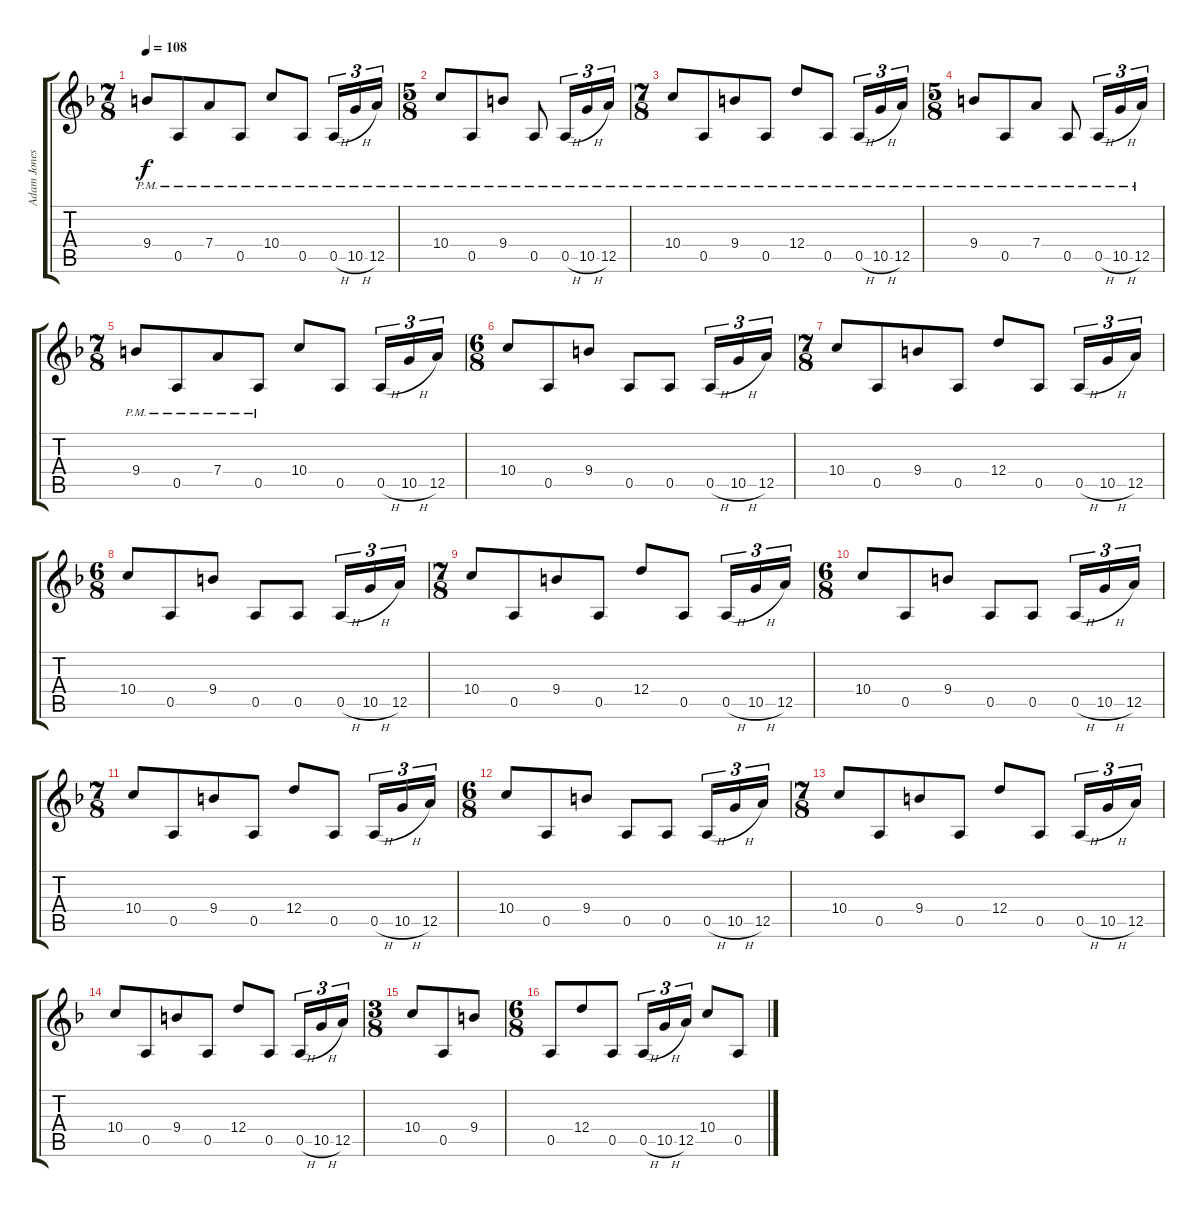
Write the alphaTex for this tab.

\track ("Adam Jones" "Adam Jones") {instrument overdrivenguitar}
\staff {score tabs}
\tuning (E4 B3 G3 D3 A2 D2) {hide}
\ts (7 8)
\tempo 108
\clef g2
\ks dminor
9.4{pm}.8{dy f} 0.5{pm}.8 7.4{pm}.8 0.5{pm}.8 10.4{pm}.8 0.5{pm}.8 0.5{h pm}.16{tu (3 2)} 10.5{h pm}.16{tu (3 2)} 12.5{pm}.16{tu (3 2)} |
\ts (5 8)
10.4{pm}.8 0.5{pm}.8 9.4{pm}.8 0.5{pm}.8 0.5{h pm}.16{tu (3 2)} 10.5{h pm}.16{tu (3 2)} 12.5{pm}.16{tu (3 2)} |
\ts (7 8)
10.4{pm}.8 0.5{pm}.8 9.4{pm}.8 0.5{pm}.8 12.4{pm}.8 0.5{pm}.8 0.5{h pm}.16{tu (3 2)} 10.5{h pm}.16{tu (3 2)} 12.5{pm}.16{tu (3 2)} |
\ts (5 8)
9.4{pm}.8 0.5{pm}.8 7.4{pm}.8 0.5{pm}.8 0.5{h pm}.16{tu (3 2)} 10.5{h pm}.16{tu (3 2)} 12.5{pm}.16{tu (3 2)} |
\ts (7 8)
9.4{pm}.8 0.5{pm}.8 7.4{pm}.8 0.5{pm}.8 10.4.8 0.5.8 0.5{h}.16{tu (3 2)} 10.5{h}.16{tu (3 2)} 12.5.16{tu (3 2)} |
\ts (6 8)
10.4.8 0.5.8 9.4.8 0.5.8 0.5.8 0.5{h}.16{tu (3 2)} 10.5{h}.16{tu (3 2)} 12.5.16{tu (3 2)} |
\ts (7 8)
10.4.8 0.5.8 9.4.8 0.5.8 12.4.8 0.5.8 0.5{h}.16{tu (3 2)} 10.5{h}.16{tu (3 2)} 12.5.16{tu (3 2)} |
\ts (6 8)
10.4.8 0.5.8 9.4.8 0.5.8 0.5.8 0.5{h}.16{tu (3 2)} 10.5{h}.16{tu (3 2)} 12.5.16{tu (3 2)} |
\ts (7 8)
10.4.8 0.5.8 9.4.8 0.5.8 12.4.8 0.5.8 0.5{h}.16{tu (3 2)} 10.5{h}.16{tu (3 2)} 12.5.16{tu (3 2)} |
\ts (6 8)
10.4.8 0.5.8 9.4.8 0.5.8 0.5.8 0.5{h}.16{tu (3 2)} 10.5{h}.16{tu (3 2)} 12.5.16{tu (3 2)} |
\ts (7 8)
10.4.8 0.5.8 9.4.8 0.5.8 12.4.8 0.5.8 0.5{h}.16{tu (3 2)} 10.5{h}.16{tu (3 2)} 12.5.16{tu (3 2)} |
\ts (6 8)
10.4.8 0.5.8 9.4.8 0.5.8 0.5.8 0.5{h}.16{tu (3 2)} 10.5{h}.16{tu (3 2)} 12.5.16{tu (3 2)} |
\ts (7 8)
10.4.8 0.5.8 9.4.8 0.5.8 12.4.8 0.5.8 0.5{h}.16{tu (3 2)} 10.5{h}.16{tu (3 2)} 12.5.16{tu (3 2)} |
10.4.8 0.5.8 9.4.8 0.5.8 12.4.8 0.5.8 0.5{h}.16{tu (3 2)} 10.5{h}.16{tu (3 2)} 12.5.16{tu (3 2)} |
\ts (3 8)
10.4.8 0.5.8 9.4.8 |
\ts (6 8)
0.5.8 12.4.8 0.5.8 0.5{h}.16{tu (3 2)} 10.5{h}.16{tu (3 2)} 12.5.16{tu (3 2)} 10.4.8 0.5.8
